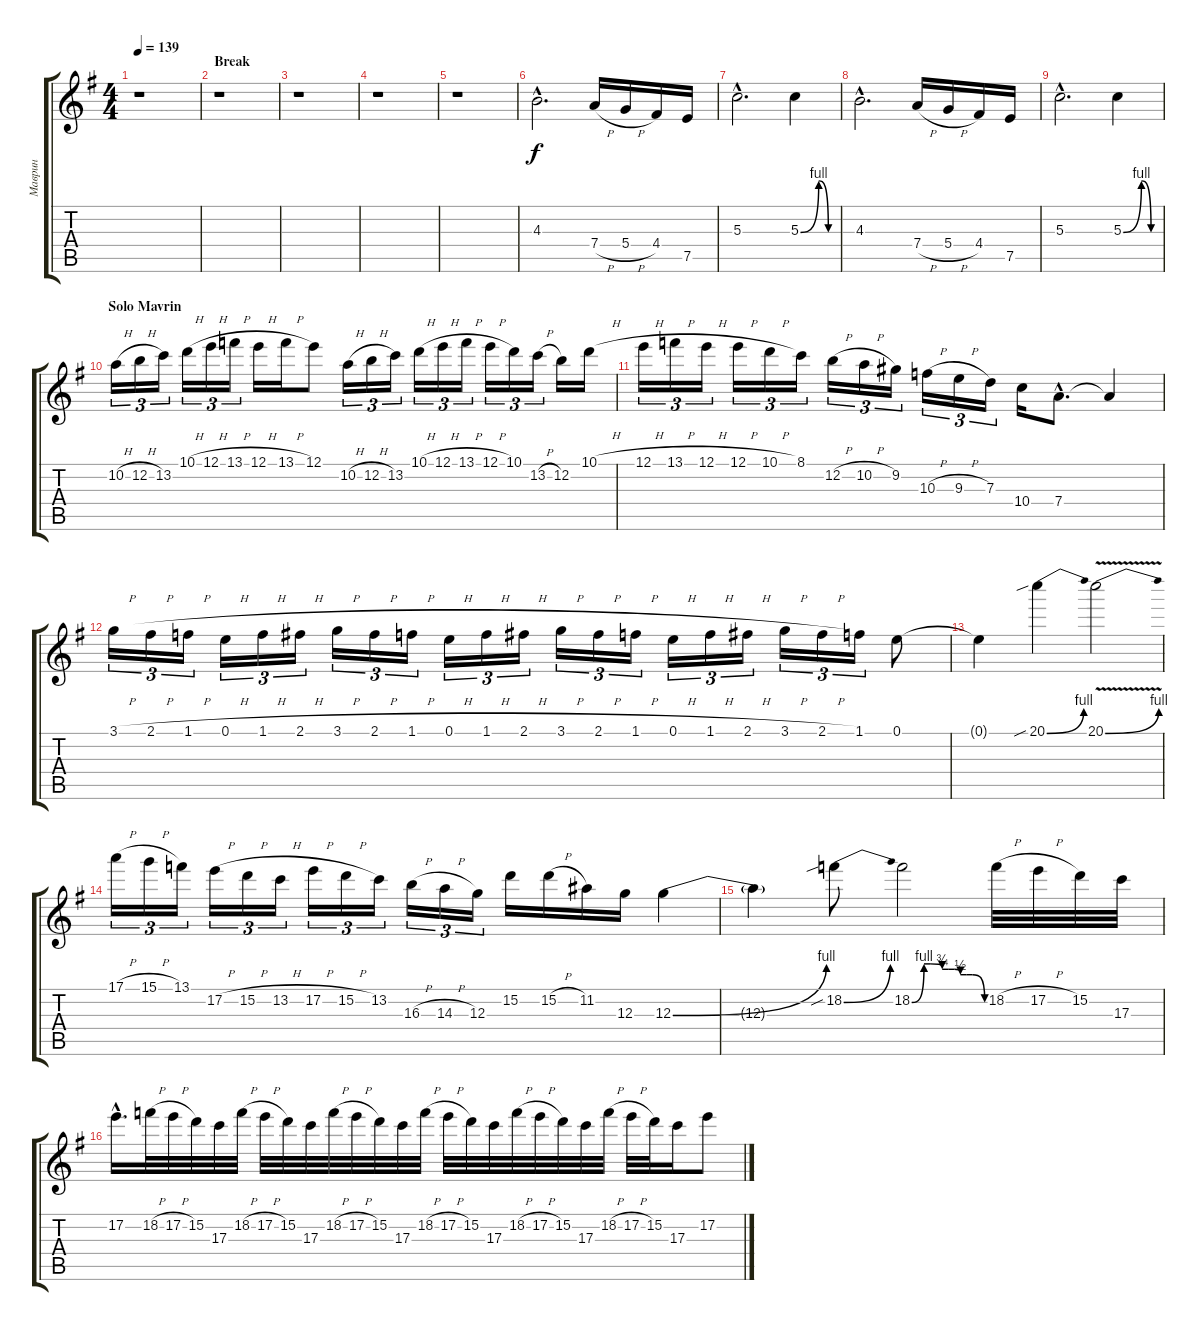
\track ("Маврин" "Маврин") {instrument distortionguitar}
\staff {score tabs}
\tuning (E4 B3 G3 D3 A2 E2) {hide}
\ts (4 4)
\tempo 139
\clef g2
\ks eminor
r.1{dy f} |
\section ("" "Break")
r.1 |
r.1 |
r.1 |
r.1 |
4.3{hac}.2{d} 7.4{h}.16 5.4{h}.16 4.4.16 7.5.16 |
5.3{hac}.2{d} 5.3{be (custom 0 0 30 4 46 0 60 0)}.4 |
4.3{hac}.2{d} 7.4{h}.16 5.4{h}.16 4.4.16 7.5.16 |
5.3{hac}.2{d} 5.3{be (custom 0 0 30 4 46 0 60 0)}.4 |
\section ("" "Solo Mavrin")
10.2{h}.16{tu (3 2)} 12.2{h}.16{tu (3 2)} 13.2.16{tu (3 2)} 10.1{h}.16{tu (3 2)} 12.1{h}.16{tu (3 2)} 13.1{h}.16{tu (3 2)} 12.1{h}.16 13.1{h}.16 12.1.8 10.2{h}.16{tu (3 2)} 12.2{h}.16{tu (3 2)} 13.2.16{tu (3 2)} 10.1{h}.16{tu (3 2)} 12.1{h}.16{tu (3 2)} 13.1{h}.16{tu (3 2)} 12.1{h}.16{tu (3 2)} 10.1.16{tu (3 2)} 13.2{h}.16{tu (3 2)} 12.2.16 10.1{h}.16 |
12.1{h}.16{tu (3 2)} 13.1{h}.16{tu (3 2)} 12.1{h}.16{tu (3 2)} 12.1{h}.16{tu (3 2)} 10.1{h}.16{tu (3 2)} 8.1.16{tu (3 2)} 12.2{h}.16{tu (3 2)} 10.2{h}.16{tu (3 2)} 9.2.16{tu (3 2)} 10.3{h}.16{tu (3 2)} 9.3{h}.16{tu (3 2)} 7.3.16{tu (3 2)} 10.4.16 7.4{hac}.8{d} 7.4{t}.4 |
3.1{h}.16{tu (3 2)} 2.1{h}.16{tu (3 2)} 1.1{h}.16{tu (3 2)} 0.1{h}.16{tu (3 2)} 1.1{h}.16{tu (3 2)} 2.1{h}.16{tu (3 2)} 3.1{h}.16{tu (3 2)} 2.1{h}.16{tu (3 2)} 1.1{h}.16{tu (3 2)} 0.1{h}.16{tu (3 2)} 1.1{h}.16{tu (3 2)} 2.1{h}.16{tu (3 2)} 3.1{h}.16{tu (3 2)} 2.1{h}.16{tu (3 2)} 1.1{h}.16{tu (3 2)} 0.1{h}.16{tu (3 2)} 1.1{h}.16{tu (3 2)} 2.1{h}.16{tu (3 2)} 3.1{h}.16{tu (3 2)} 2.1{h}.16{tu (3 2)} 1.1.16{tu (3 2)} 0.1.8 |
0.1{t}.4 20.1{be (bend 0 0 60 4) sib}.4 20.1{be (bend 0 0 60 4) v}.2 |
17.1{h}.16{tu (3 2)} 15.1{h}.16{tu (3 2)} 13.1.16{tu (3 2)} 17.2{h}.16{tu (3 2)} 15.2{h}.16{tu (3 2)} 13.2{h}.16{tu (3 2)} 17.2{h}.16{tu (3 2)} 15.2{h}.16{tu (3 2)} 13.2.16{tu (3 2)} 16.3{h}.16{tu (3 2)} 14.3{h}.16{tu (3 2)} 12.3.16{tu (3 2)} 15.2.16 15.2{h}.16 11.2.16 12.3.16 12.3{be (bend 0 0 60 4)}.4 |
12.3{t}.4 18.2{be (bend 0 0 60 4) sib}.8 18.2{be (custom 0 0 10 4 15 4 25 3 30 3 35 3 40 2 45 2 50 2 60 0)}.2 18.2{h}.32 17.2{h}.32 15.2.32 17.3.32 |
17.2{hac}.16{d} 18.2{h}.32 17.2{h}.32 15.2.32 17.3.32 18.2{h}.32 17.2{h}.32 15.2.32 17.3.32 18.2{h}.32 17.2{h}.32 15.2.32 17.3.32 18.2{h}.32 17.2{h}.32 15.2.32 17.3.32 18.2{h}.32 17.2{h}.32 15.2.32 17.3.32 18.2{h}.32 17.2{h}.32 15.2.32 17.3.16 17.2.8
